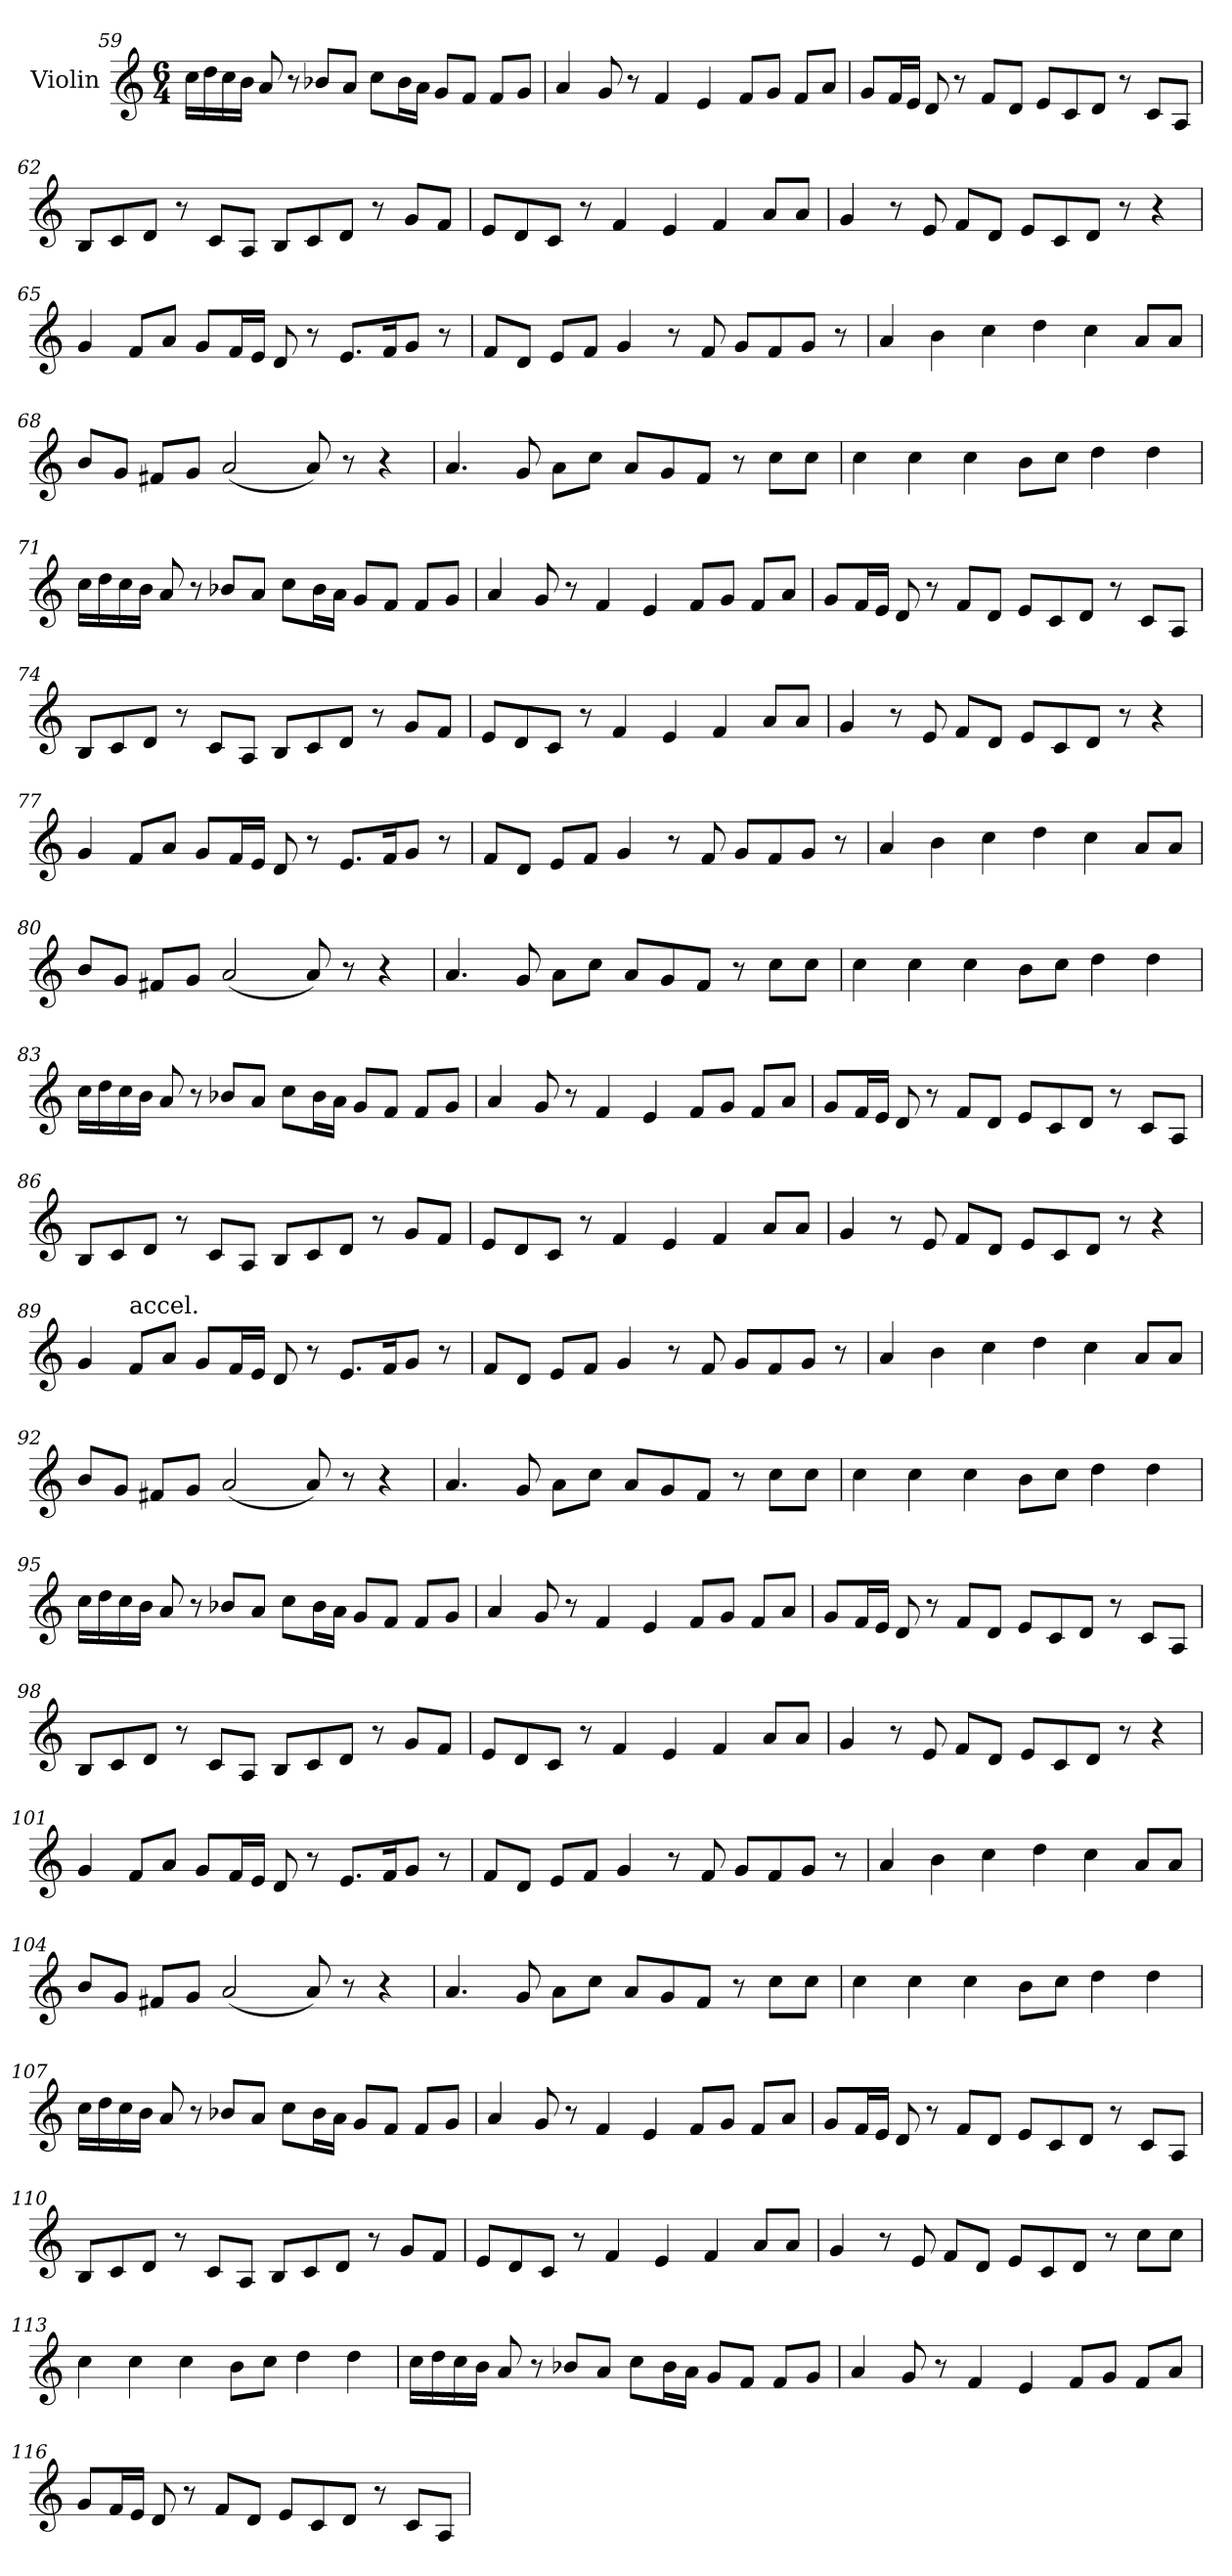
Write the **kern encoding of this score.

**kern
*part1
*staff1
*I"Violin
!!LO:PB:g=z
*clefG2
*k[]
*C:
*M6/4
=59
16cc\LL
16dd\
16cc\
16b\JJ
8a/
8r
8b-X/L
8a/J
8cc\L
16b-\L
16a\JJ
8g/L
8f/J
8f/L
8g/J
=60
4a/
8g/
8r
4f/
4e/
8f/L
8g/J
8f/L
8a/J
=61
8g/L
16f/L
16e/JJ
8d/
8r
8f/L
8d/J
8e/L
8c/
8d/J
8r
8c/L
8A/J
!!LO:LB:g=z
=62
8B/L
8c/
8d/J
8r
8c/L
8A/J
8B/L
8c/
8d/J
8r
8g/L
8f/J
=63
8e/L
8d/
8c/J
8r
4f/
4e/
4f/
8a/L
8a/J
=64
4g/
8r
8e/
8f/L
8d/J
8e/L
8c/
8d/J
8r
4r
!!LO:LB:g=z
=65
4g/
8f/L
8a/J
8g/L
16f/L
16e/JJ
8d/
8r
8.e/L
16f/K
8g/J
8r
=66
8f/L
8d/J
8e/L
8f/J
4g/
8r
8f/
8g/L
8f/
8g/J
8r
=67
4a/
4b\
4cc\
4dd\
4cc\
8a/L
8a/J
!!LO:LB:g=z
=68
8b/L
8g/J
8f#X/L
8g/J
(2a/
8a/)
8r
4r
=69
4.a/
8g/
8a\L
8cc\J
8a/L
8g/
8f/J
8r
8cc\L
8cc\J
=70
4cc\
4cc\
4cc\
8b\L
8cc\J
4dd\
4dd\
!!LO:LB:g=z
=71
16cc\LL
16dd\
16cc\
16b\JJ
8a/
8r
8b-X/L
8a/J
8cc\L
16b-\L
16a\JJ
8g/L
8f/J
8f/L
8g/J
=72
4a/
8g/
8r
4f/
4e/
8f/L
8g/J
8f/L
8a/J
=73
8g/L
16f/L
16e/JJ
8d/
8r
8f/L
8d/J
8e/L
8c/
8d/J
8r
8c/L
8A/J
!!LO:LB:g=z
=74
8B/L
8c/
8d/J
8r
8c/L
8A/J
8B/L
8c/
8d/J
8r
8g/L
8f/J
=75
8e/L
8d/
8c/J
8r
4f/
4e/
4f/
8a/L
8a/J
=76
4g/
8r
8e/
8f/L
8d/J
8e/L
8c/
8d/J
8r
4r
!!LO:LB:g=z
=77
4g/
8f/L
8a/J
8g/L
16f/L
16e/JJ
8d/
8r
8.e/L
16f/K
8g/J
8r
=78
8f/L
8d/J
8e/L
8f/J
4g/
8r
8f/
8g/L
8f/
8g/J
8r
=79
4a/
4b\
4cc\
4dd\
4cc\
8a/L
8a/J
!!LO:LB:g=z
=80
8b/L
8g/J
8f#X/L
8g/J
(2a/
8a/)
8r
4r
=81
4.a/
8g/
8a\L
8cc\J
8a/L
8g/
8f/J
8r
8cc\L
8cc\J
=82
4cc\
4cc\
4cc\
8b\L
8cc\J
4dd\
4dd\
!!LO:PB:g=z
=83
16cc\LL
16dd\
16cc\
16b\JJ
8a/
8r
8b-X/L
8a/J
8cc\L
16b-\L
16a\JJ
8g/L
8f/J
8f/L
8g/J
=84
4a/
8g/
8r
4f/
4e/
8f/L
8g/J
8f/L
8a/J
=85
8g/L
16f/L
16e/JJ
8d/
8r
8f/L
8d/J
8e/L
8c/
8d/J
8r
8c/L
8A/J
!!LO:LB:g=z
=86
8B/L
8c/
8d/J
8r
8c/L
8A/J
8B/L
8c/
8d/J
8r
8g/L
8f/J
=87
8e/L
8d/
8c/J
8r
4f/
4e/
4f/
8a/L
8a/J
=88
4g/
8r
8e/
8f/L
8d/J
8e/L
8c/
8d/J
8r
4r
!!LO:LB:g=z
=89
4g/
!LO:TX:a:t=accel.
8f/L
8a/J
8g/L
16f/L
16e/JJ
8d/
8r
8.e/L
16f/K
8g/J
8r
=90
8f/L
8d/J
8e/L
8f/J
4g/
8r
8f/
8g/L
8f/
8g/J
8r
=91
4a/
4b\
4cc\
4dd\
4cc\
8a/L
8a/J
!!LO:LB:g=z
=92
8b/L
8g/J
8f#X/L
8g/J
(2a/
8a/)
8r
4r
=93
4.a/
8g/
8a\L
8cc\J
8a/L
8g/
8f/J
8r
8cc\L
8cc\J
=94
4cc\
4cc\
4cc\
8b\L
8cc\J
4dd\
4dd\
!!LO:LB:g=z
=95
16cc\LL
16dd\
16cc\
16b\JJ
8a/
8r
8b-X/L
8a/J
8cc\L
16b-\L
16a\JJ
8g/L
8f/J
8f/L
8g/J
=96
4a/
8g/
8r
4f/
4e/
8f/L
8g/J
8f/L
8a/J
=97
8g/L
16f/L
16e/JJ
8d/
8r
8f/L
8d/J
8e/L
8c/
8d/J
8r
8c/L
8A/J
!!LO:LB:g=z
=98
8B/L
8c/
8d/J
8r
8c/L
8A/J
8B/L
8c/
8d/J
8r
8g/L
8f/J
=99
8e/L
8d/
8c/J
8r
4f/
4e/
4f/
8a/L
8a/J
=100
4g/
8r
8e/
8f/L
8d/J
8e/L
8c/
8d/J
8r
4r
!!LO:LB:g=z
=101
4g/
8f/L
8a/J
8g/L
16f/L
16e/JJ
8d/
8r
8.e/L
16f/K
8g/J
8r
=102
8f/L
8d/J
8e/L
8f/J
4g/
8r
8f/
8g/L
8f/
8g/J
8r
=103
4a/
4b\
4cc\
4dd\
4cc\
8a/L
8a/J
!!LO:LB:g=z
=104
8b/L
8g/J
8f#X/L
8g/J
(2a/
8a/)
8r
4r
=105
4.a/
8g/
8a\L
8cc\J
8a/L
8g/
8f/J
8r
8cc\L
8cc\J
=106
4cc\
4cc\
4cc\
8b\L
8cc\J
4dd\
4dd\
!!LO:PB:g=z
=107
16cc\LL
16dd\
16cc\
16b\JJ
8a/
8r
8b-X/L
8a/J
8cc\L
16b-\L
16a\JJ
8g/L
8f/J
8f/L
8g/J
=108
4a/
8g/
8r
4f/
4e/
8f/L
8g/J
8f/L
8a/J
=109
8g/L
16f/L
16e/JJ
8d/
8r
8f/L
8d/J
8e/L
8c/
8d/J
8r
8c/L
8A/J
!!LO:LB:g=z
=110
8B/L
8c/
8d/J
8r
8c/L
8A/J
8B/L
8c/
8d/J
8r
8g/L
8f/J
=111
8e/L
8d/
8c/J
8r
4f/
4e/
4f/
8a/L
8a/J
=112
4g/
8r
8e/
8f/L
8d/J
8e/L
8c/
8d/J
8r
8cc\L
8cc\J
!!LO:LB:g=z
=113
4cc\
4cc\
4cc\
8b\L
8cc\J
4dd\
4dd\
=114
16cc\LL
16dd\
16cc\
16b\JJ
8a/
8r
8b-X/L
8a/J
8cc\L
16b-\L
16a\JJ
8g/L
8f/J
8f/L
8g/J
=115
4a/
8g/
8r
4f/
4e/
8f/L
8g/J
8f/L
8a/J
!!LO:LB:g=z
=116
8g/L
16f/L
16e/JJ
8d/
8r
8f/L
8d/J
8e/L
8c/
8d/J
8r
8c/L
8A/J
=
*-
